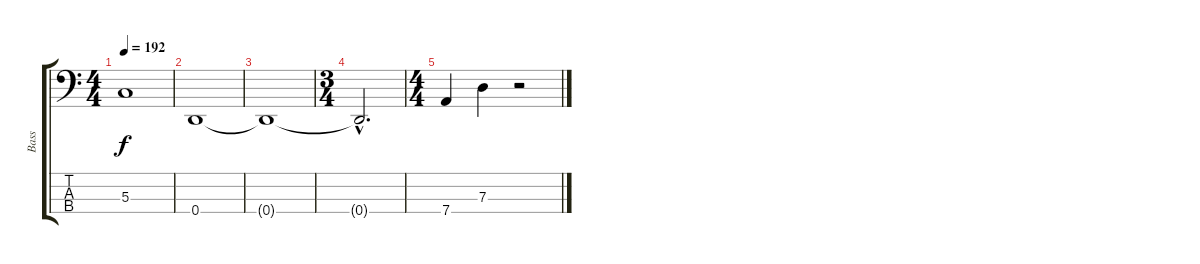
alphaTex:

\track ("Bass" "Bass") {instrument electricbasspick}
\staff {score tabs}
\tuning (F2 C2 G1 D1) {hide}
\ts (4 4)
\tempo 192
\clef f4
\ks c
5.3{t}.1{dy f} |
0.4.1 |
0.4{t}.1 |
\ts (3 4)
0.4{hac t}.2{d} |
\ts (4 4)
7.4.4 7.3.4 r.2
